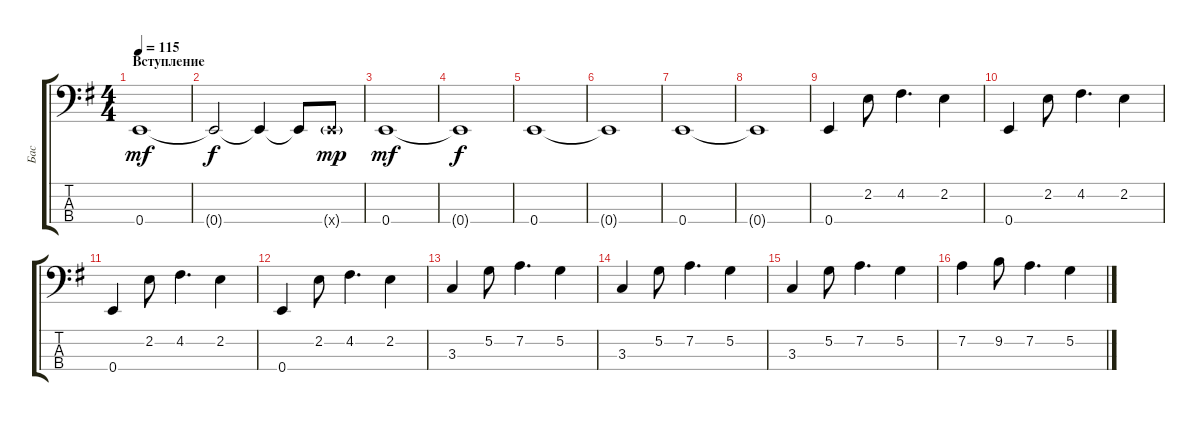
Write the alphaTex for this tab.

\track ("Бас" "Бас") {instrument electricbassfinger}
\staff {score tabs}
\tuning (G2 D2 A1 E1) {hide}
\ts (4 4)
\section ("" "Вступление")
\tempo 115
\clef f4
\ks g
0.4.1{dy mf instrument slapbass1} |
0.4{t}.2{dy f} 0.4{t}.4 0.4{t}.8 0.4{g x}.8{dy mp} |
0.4.1{dy mf} |
0.4{t}.1{dy f} |
0.4.1 |
0.4{t}.1 |
0.4.1 |
0.4{t}.1 |
0.4.4{instrument electricbassfinger} 2.2.8 4.2.4{d} 2.2.4 |
0.4.4{instrument electricbassfinger} 2.2.8 4.2.4{d} 2.2.4 |
0.4.4{instrument electricbassfinger} 2.2.8 4.2.4{d} 2.2.4 |
0.4.4{instrument electricbassfinger} 2.2.8 4.2.4{d} 2.2.4 |
3.3.4 5.2.8 7.2.4{d} 5.2.4 |
3.3.4 5.2.8 7.2.4{d} 5.2.4 |
3.3.4 5.2.8 7.2.4{d} 5.2.4 |
7.2.4 9.2.8 7.2.4{d} 5.2.4
